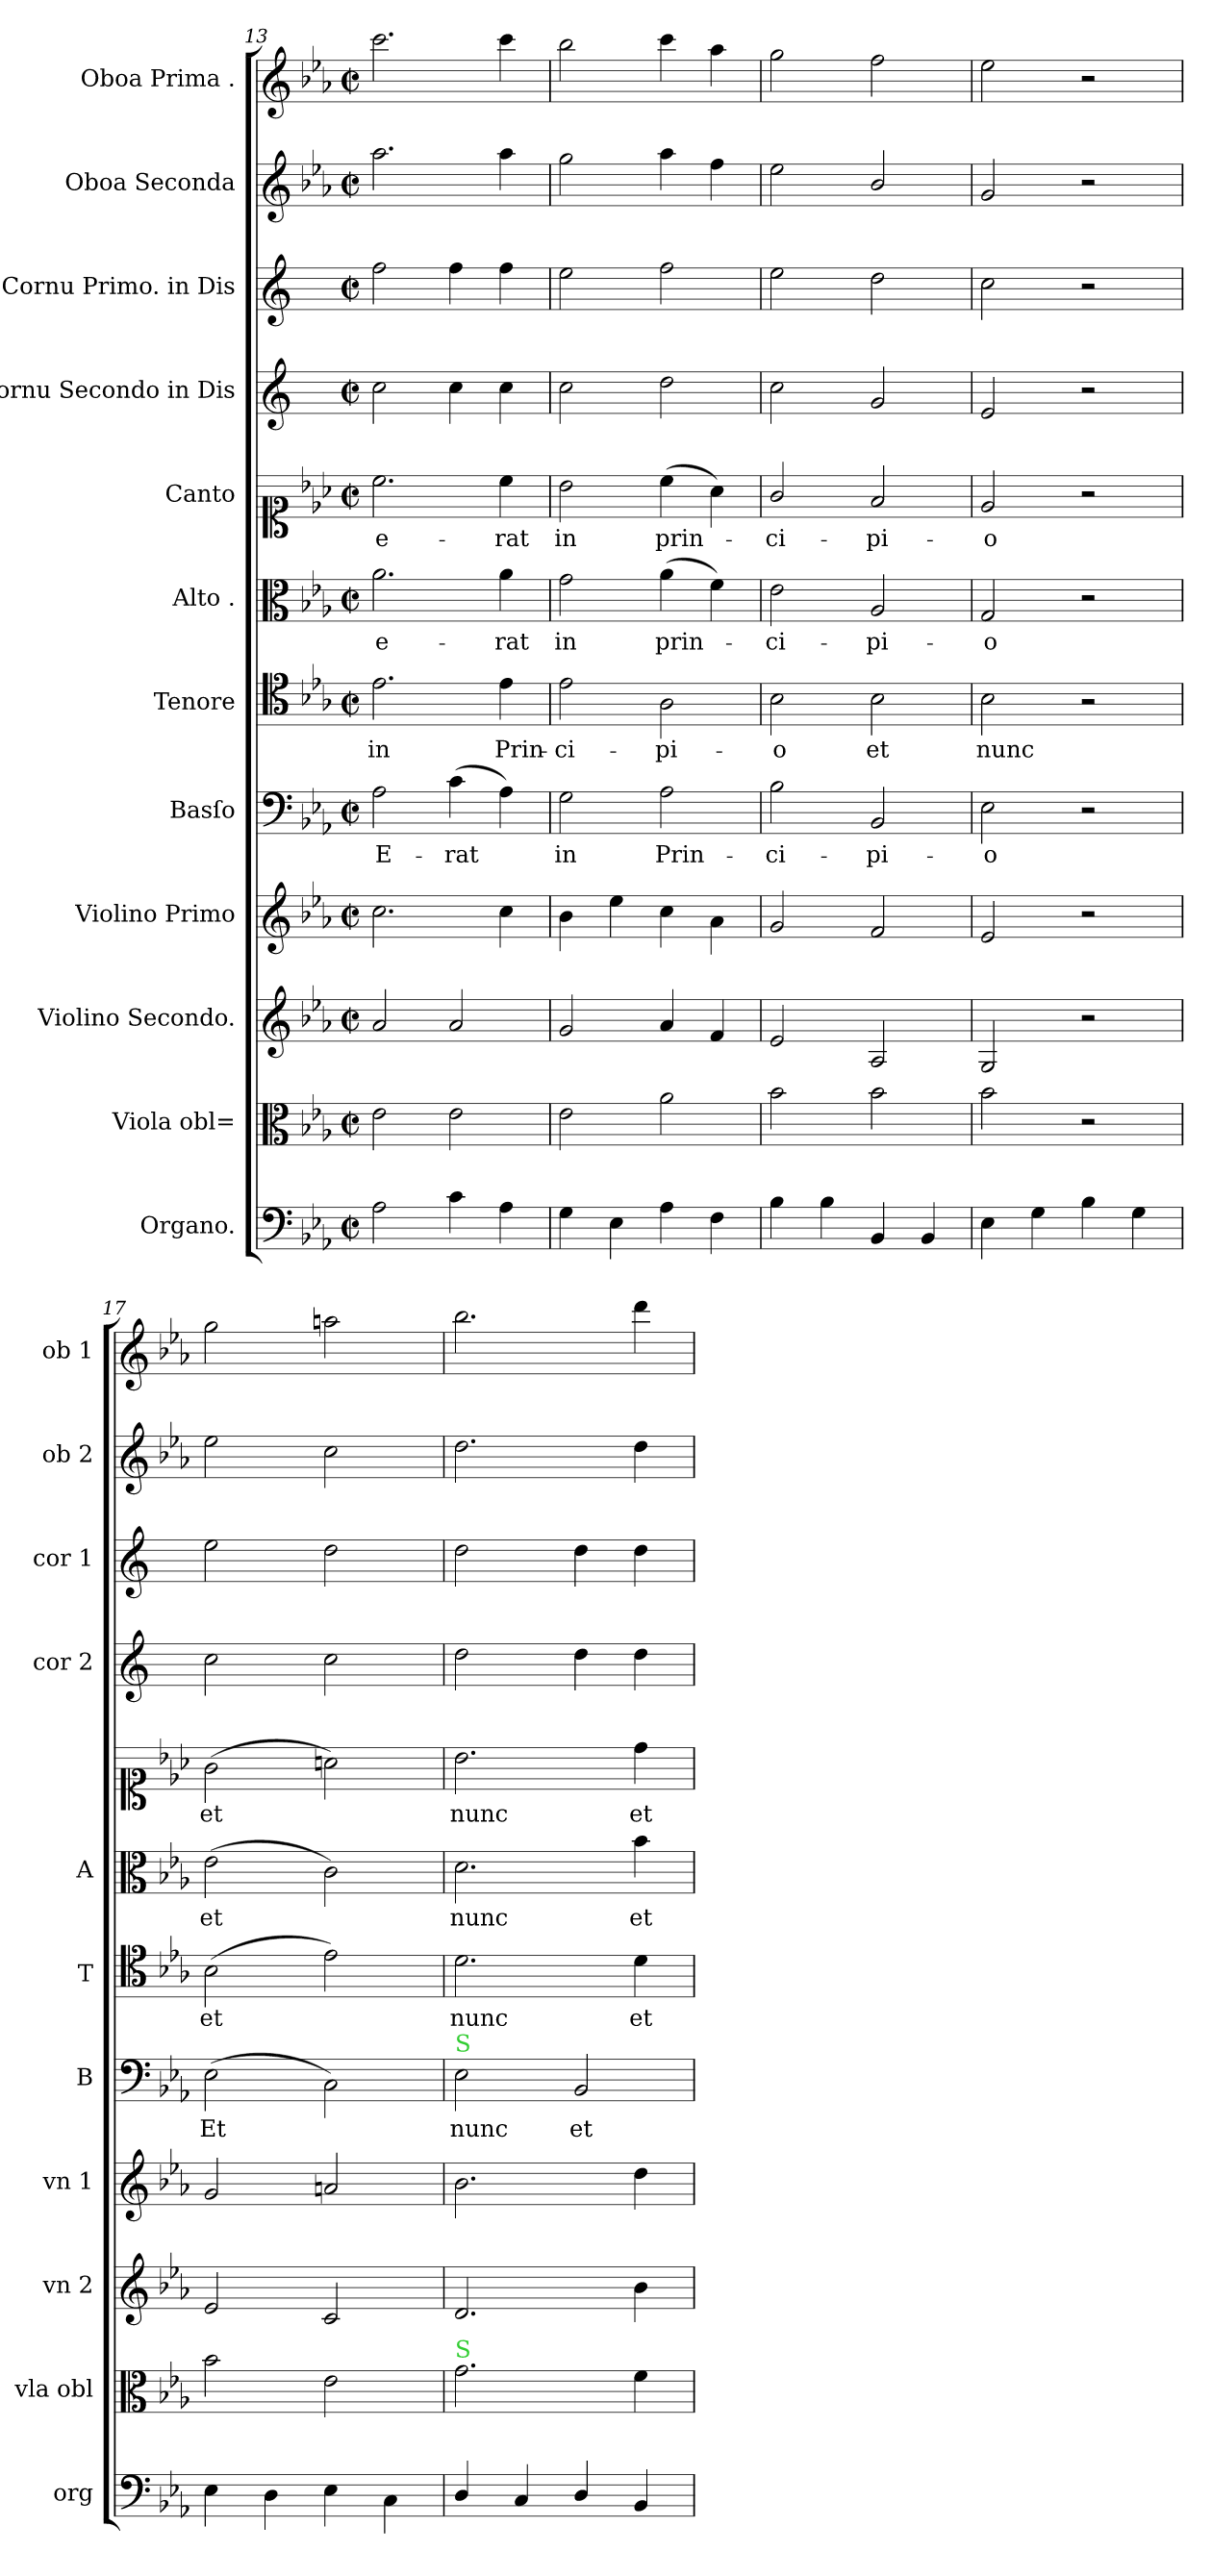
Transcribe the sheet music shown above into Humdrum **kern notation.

**kern	**kern	**kern	**kern	**kern	**text	**kern	**text	**kern	**text	**kern	**text	**kern	**kern	**kern	**kern
*part12	*part11	*part10	*part9	*part8	*part8	*part7	*part7	*part6	*part6	*part5	*part5	*part4	*part3	*part2	*part1
*staff12	*staff11	*staff10	*staff9	*staff8	*staff8	*staff7	*staff7	*staff6	*staff6	*staff5	*staff5	*staff4	*staff3	*staff2	*staff1
*I"Organo.	*I"Viola obl=	*I"Violino Secondo.	*I"Violino Primo	*I"Basſo	*	*I"Tenore	*	*I"Alto .	*	*I"Canto	*	*I"Cornu Secondo in Dis	*I"Cornu Primo. in Dis	*I"Oboa Seconda	*I"Oboa Prima .
*I'org	*I'vla obl	*I'vn 2	*I'vn 1	*I'B	*	*I'T	*	*I'A	*	*	*	*I'cor 2	*I'cor 1	*I'ob 2	*I'ob 1
*clefF4	*clefC3	*clefG2	*clefG2	*clefF4	*	*clefC4	*	*clefC3	*	*clefC1	*	*clefG2	*clefG2	*clefG2	*clefG2
*	*	*	*	*	*	*	*	*	*	*	*	*ITrd5c9	*ITrd5c9	*	*
*k[b-e-a-]	*k[b-e-a-]	*k[b-e-a-]	*k[b-e-a-]	*k[b-e-a-]	*	*k[b-e-a-]	*	*k[b-e-a-]	*	*k[b-e-a-]	*	*k[b-e-a-]	*k[b-e-a-]	*k[b-e-a-]	*k[b-e-a-]
*E-:	*E-:	*E-:	*E-:	*E-:	*	*E-:	*	*E-:	*	*E-:	*	*	*	*E-:	*E-:
*M2/2	*M2/2	*M2/2	*M2/2	*M2/2	*	*M2/2	*	*M2/2	*	*M2/2	*	*M2/2	*M2/2	*M2/2	*M2/2
*met(c|)	*met(c|)	*met(c|)	*met(c|)	*met(c|)	*	*met(c|)	*	*met(c|)	*	*met(c|)	*	*met(c|)	*met(c|)	*met(c|)	*met(c|)
=13	=13	=13	=13	=13	=13	=13	=13	=13	=13	=13	=13	=13	=13	=13	=13
2A-\	2e-\	2a-/	2.cc\	2A-\	E-	2.e-\	in	2.a-\	e-	2.cc\	e-	2e-\	2a-\	2.aa-\	2.ccc\
4c\	2e-\	2a-/	.	(4c\	-rat	.	.	.	.	.	.	4e-\	4a-\	.	.
4A-\	.	.	4cc\	4A-\)	.	4e-\	Prin-	4a-\	-rat	4cc\	-rat	4e-\	4a-\	4aa-\	4ccc\
=14	=14	=14	=14	=14	=14	=14	=14	=14	=14	=14	=14	=14	=14	=14	=14
4G\	2e-\	2g/	4b-\	2G\	in	2e-\	-ci-	2g\	in	2b-\	in	2e-\	2g\	2gg\	2bb-\
4E-\	.	.	4ee-\	.	.	.	.	.	.	.	.	.	.	.	.
4A-\	2a-\	4a-/	4cc\	2A-\	Prin-	2A-\	-pi-	(4a-\	prin-	(4cc\	prin-	2f\	2a-\	4aa-\	4ccc\
4F\	.	4f/	4a-\	.	.	.	.	4f\)	.	4a-\)	.	.	.	4ff\	4aa-\
=15	=15	=15	=15	=15	=15	=15	=15	=15	=15	=15	=15	=15	=15	=15	=15
4B-\	2b-\	2e-/	2g/	2B-\	-ci-	2B-\	-o	2e-\	-ci-	2g/	-ci-	2e-\	2g\	2ee-\	2gg\
4B-\	.	.	.	.	.	.	.	.	.	.	.	.	.	.	.
4BB-/	2b-\	2A-/	2f/	2BB-/	-pi-	2B-\	et	2A-/	-pi-	2f/	-pi-	2B-/	2f\	2b-/	2ff\
4BB-/	.	.	.	.	.	.	.	.	.	.	.	.	.	.	.
=16	=16	=16	=16	=16	=16	=16	=16	=16	=16	=16	=16	=16	=16	=16	=16
4E-\	2b-\	2G/	2e-/	2E-\	-o	2B-\	nunc	2G/	-o	2e-/	-o	2G/	2e-\	2g/	2ee-\
4G\	.	.	.	.	.	.	.	.	.	.	.	.	.	.	.
4B-\	2r	2r	2r	2r	.	2r	.	2r	.	2r	.	2r	2r	2r	2r
4G\	.	.	.	.	.	.	.	.	.	.	.	.	.	.	.
=17	=17	=17	=17	=17	=17	=17	=17	=17	=17	=17	=17	=17	=17	=17	=17
4E-\	2b-\	2e-/	2g/	(2E-\	Et	(2B-\	et	(2e-\	et	(2g\	et	2e-\	2g\	2ee-\	2gg\
4D\	.	.	.	.	.	.	.	.	.	.	.	.	.	.	.
4E-\	2e-\	2c/	2an/	2C\)	.	2e-\)	.	2c\)	.	2an\)	.	2e-\	2f\	2cc\	2aan\
4C\	.	.	.	.	.	.	.	.	.	.	.	.	.	.	.
=18	=18	=18	=18	=18	=18	=18	=18	=18	=18	=18	=18	=18	=18	=18	=18
!	!	!	!	!LO:TX:a:color=limegreen:t=S	!	!	!	!	!	!	!	!	!	!	!
!	!LO:TX:a:color=limegreen:t=S	!	!	!	!	!	!	!	!	!	!	!	!	!	!
4D/	2.g\	2.d/	2.b-\	2E-\	nunc	2.d\	nunc	2.d\	nunc	2.b-\	nunc	2f\	2f\	2.dd\	2.bb-\
4C/	.	.	.	.	.	.	.	.	.	.	.	.	.	.	.
4D/	.	.	.	2BB-/	et	.	.	.	.	.	.	4f\	4f\	.	.
4BB-/	4f\	4b-\	4dd\	.	.	4d\	et	4b-\	et	4dd\	et	4f\	4f\	4dd\	4ddd\
=	=	=	=	=	=	=	=	=	=	=	=	=	=	=	=
*-	*-	*-	*-	*-	*-	*-	*-	*-	*-	*-	*-	*-	*-	*-	*-
